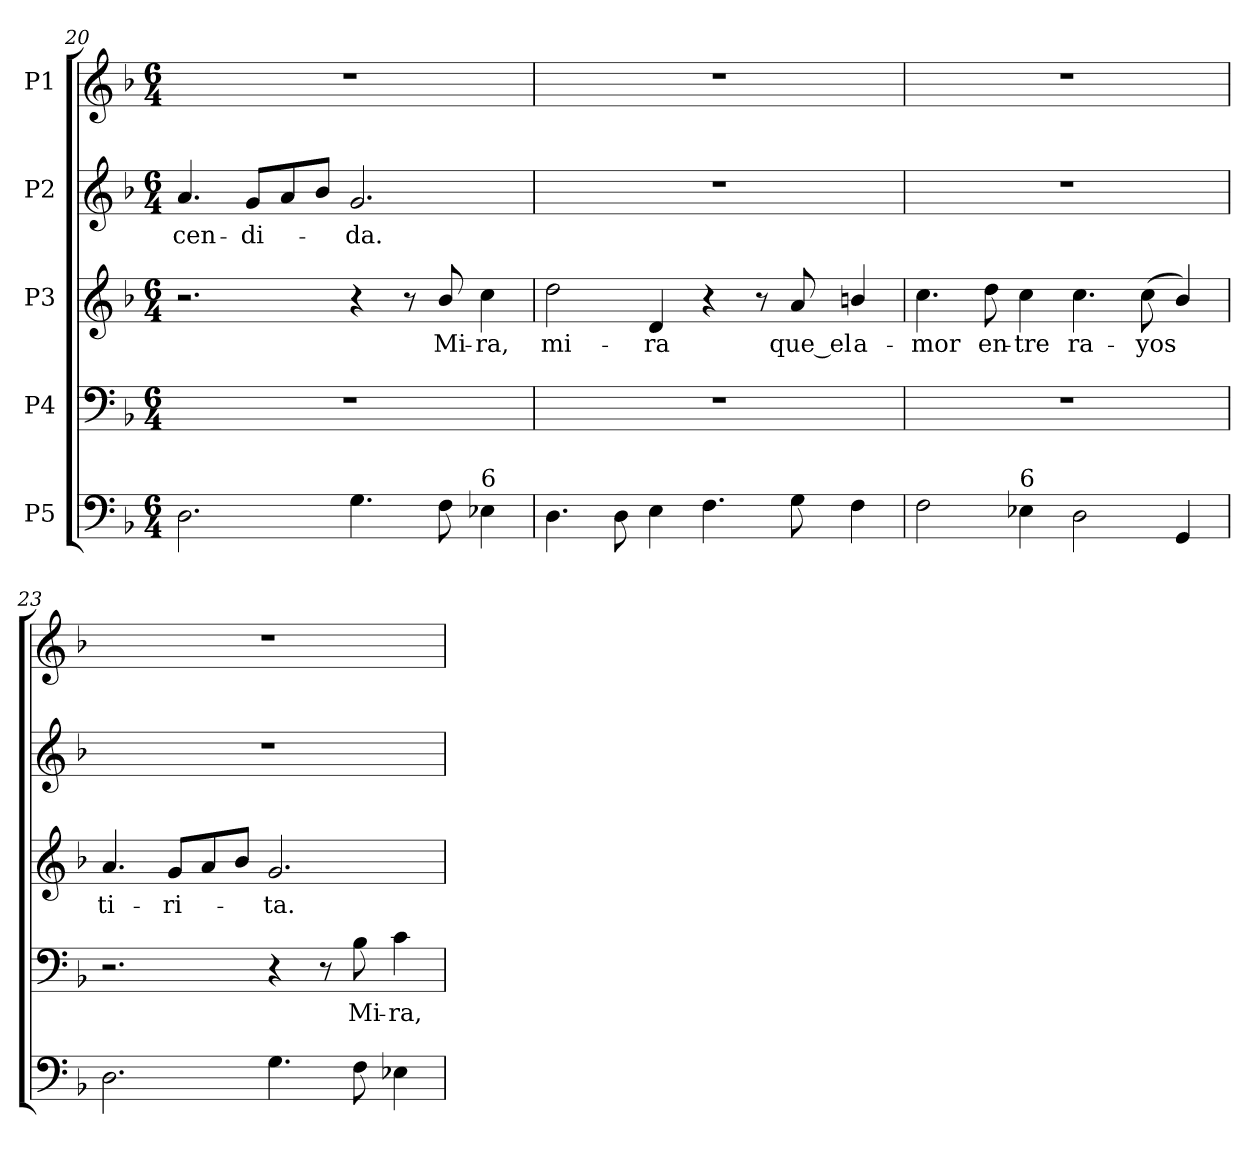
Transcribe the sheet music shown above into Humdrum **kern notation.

**kern	**kern	**text	**kern	**text	**kern	**text	**kern
*part5	*part4	*part4	*part3	*part3	*part2	*part2	*part1
*staff5	*staff4	*staff4	*staff3	*staff3	*staff2	*staff2	*staff1
*I"P5	*I"P4	*	*I"P3	*	*I"P2	*	*I"P1
*clefF4	*clefF4	*	*clefG2	*	*clefG2	*	*clefG2
*k[b-]	*k[b-]	*	*k[b-]	*	*k[b-]	*	*k[b-]
*F:	*F:	*	*F:	*	*F:	*	*F:
*M6/4	*M6/4	*	*M6/4	*	*M6/4	*	*M6/4
=20	=20	=20	=20	=20	=20	=20	=20
!	!LO:N:vis=1	!	!	!	!	!	!
!	!	!	!	!	!	!LO:LY:b:color=#000000	!LO:N:vis=1
2.Di\	1.r	.	2.r	.	4.ai/	-cen-	1.r
!	!	!	!	!	!	!LO:LY:b:color=#000000	!
.	.	.	.	.	8gi/L	-di-	.
.	.	.	.	.	8ai/	.	.
.	.	.	.	.	8b-i/J	.	.
!	!	!	!	!	!	!LO:LY:b:color=#000000	!
4.Gi\	.	.	4r	.	2.gi/	-da.	.
.	.	.	8r	.	.	.	.
!	!	!	!	!LO:LY:b:color=#000000	!	!	!
8Fi\	.	.	8b-i/	Mi-	.	.	.
!LO:TX:a:t=6	!	!	!	!	!	!	!
!	!	!	!	!LO:LY:b:color=#000000	!	!	!
4E-Xi\	.	.	4cci\	-ra,	.	.	.
!!LO:LB:g=z
=21	=21	=21	=21	=21	=21	=21	=21
!	!LO:N:vis=1	!	!	!	!	!	!
!	!	!	!	!LO:LY:b:color=#000000	!LO:N:vis=1	!	!LO:N:vis=1
4.Di\	1.r	.	2ddi\	mi-	1.r	.	1.r
8Di\	.	.	.	.	.	.	.
!	!	!	!	!LO:LY:b:color=#000000	!	!	!
4Ei\	.	.	4di/	-ra	.	.	.
4.Fi\	.	.	4r	.	.	.	.
.	.	.	8r	.	.	.	.
!	!	!	!	!LO:LY:b:color=#000000	!	!	!
8Gi\	.	.	8ai/	que_el	.	.	.
!	!	!	!	!LO:LY:b:color=#000000	!	!	!
4Fi\	.	.	4bni/	a-	.	.	.
=22	=22	=22	=22	=22	=22	=22	=22
!	!LO:N:vis=1	!	!	!	!	!	!
!	!	!	!	!LO:LY:b:color=#000000	!LO:N:vis=1	!	!LO:N:vis=1
2Fi\	1.r	.	4.cci\	-mor	1.r	.	1.r
!	!	!	!	!LO:LY:b:color=#000000	!	!	!
.	.	.	8ddi\	en-	.	.	.
!LO:TX:a:t=6	!	!	!	!	!	!	!
!	!	!	!	!LO:LY:b:color=#000000	!	!	!
4E-Xi\	.	.	4cci\	-tre	.	.	.
!	!	!	!	!LO:LY:b:color=#000000	!	!	!
2Di\	.	.	4.cci\	ra-	.	.	.
!	!	!	!	!LO:LY:b:color=#000000	!	!	!
.	.	.	(8cci\	-yos	.	.	.
4GGi/	.	.	4b-i/)	.	.	.	.
=23	=23	=23	=23	=23	=23	=23	=23
!	!	!	!	!LO:LY:b:color=#000000	!LO:N:vis=1	!	!LO:N:vis=1
2.Di\	2.r	.	4.ai/	ti-	1.r	.	1.r
!	!	!	!	!LO:LY:b:color=#000000	!	!	!
.	.	.	8gi/L	-ri-	.	.	.
.	.	.	8ai/	.	.	.	.
.	.	.	8b-i/J	.	.	.	.
!	!	!	!	!LO:LY:b:color=#000000	!	!	!
4.Gi\	4r	.	2.gi/	-ta.	.	.	.
.	8r	.	.	.	.	.	.
!	!	!LO:LY:b:color=#000000	!	!	!	!	!
8Fi\	8B-i\	Mi-	.	.	.	.	.
!	!	!LO:LY:b:color=#000000	!	!	!	!	!
4E-Xi\	4ci\	-ra,	.	.	.	.	.
=	=	=	=	=	=	=	=
*-	*-	*-	*-	*-	*-	*-	*-
